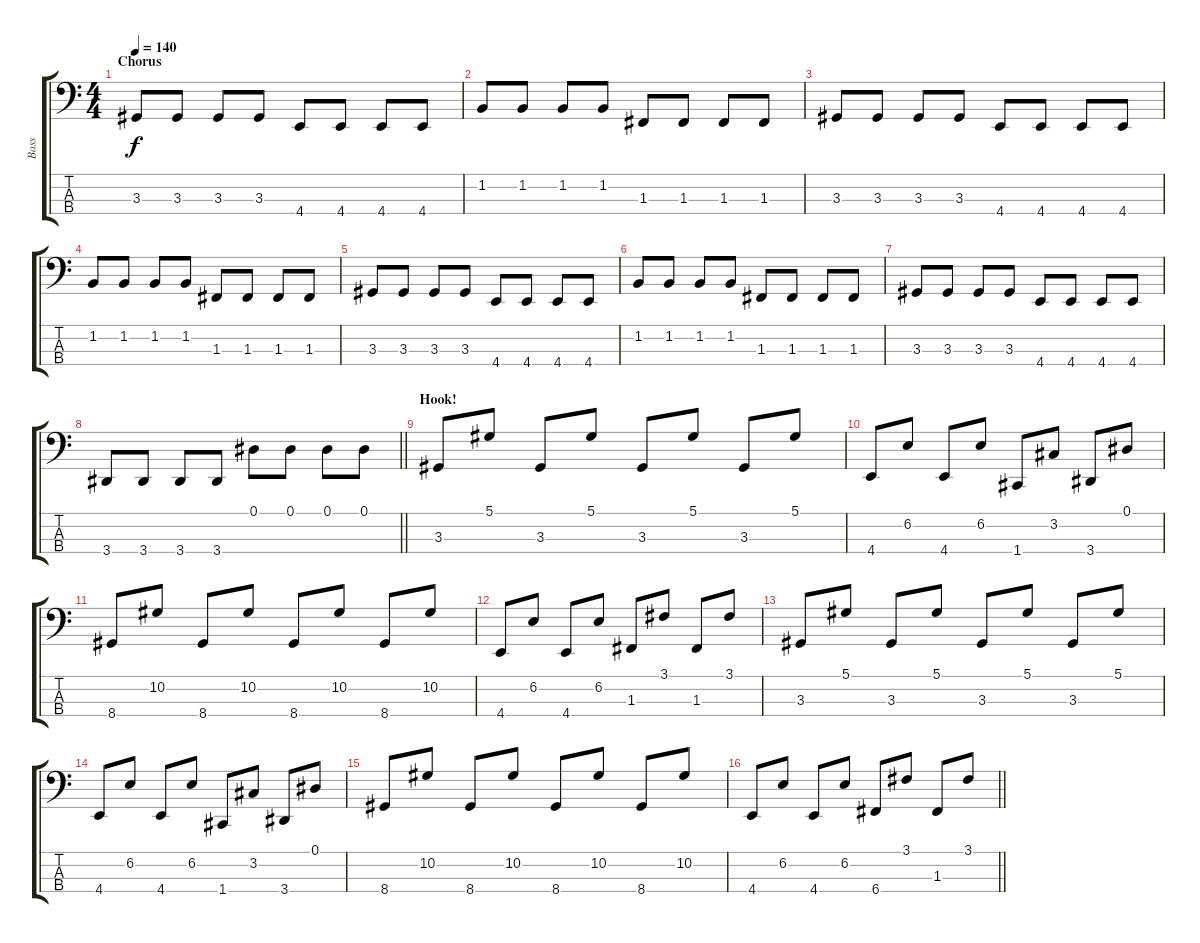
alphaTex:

\track ("Bass" "Bass") {instrument electricbasspick}
\staff {score tabs}
\tuning (Eb2 Bb1 F1 C1) {hide}
\ts (4 4)
\section ("" "Chorus")
\tempo 140
\clef f4
\ks c
3.3.8{dy f} 3.3.8 3.3.8 3.3.8 4.4.8 4.4.8 4.4.8 4.4.8 |
1.2.8 1.2.8 1.2.8 1.2.8 1.3.8 1.3.8 1.3.8 1.3.8 |
3.3.8 3.3.8 3.3.8 3.3.8 4.4.8 4.4.8 4.4.8 4.4.8 |
1.2.8 1.2.8 1.2.8 1.2.8 1.3.8 1.3.8 1.3.8 1.3.8 |
3.3.8 3.3.8 3.3.8 3.3.8 4.4.8 4.4.8 4.4.8 4.4.8 |
1.2.8 1.2.8 1.2.8 1.2.8 1.3.8 1.3.8 1.3.8 1.3.8 |
3.3.8 3.3.8 3.3.8 3.3.8 4.4.8 4.4.8 4.4.8 4.4.8 |
\barLineRight lightlight
3.4.8 3.4.8 3.4.8 3.4.8 0.1.8 0.1.8 0.1.8 0.1.8 |
\section ("" "Hook!")
3.3.8 5.1.8 3.3.8 5.1.8 3.3.8 5.1.8 3.3.8 5.1.8 |
4.4.8 6.2.8 4.4.8 6.2.8 1.4.8 3.2.8 3.4.8 0.1.8 |
8.4.8 10.2.8 8.4.8 10.2.8 8.4.8 10.2.8 8.4.8 10.2.8 |
4.4.8 6.2.8 4.4.8 6.2.8 1.3.8 3.1.8 1.3.8 3.1.8 |
3.3.8 5.1.8 3.3.8 5.1.8 3.3.8 5.1.8 3.3.8 5.1.8 |
4.4.8 6.2.8 4.4.8 6.2.8 1.4.8 3.2.8 3.4.8 0.1.8 |
8.4.8 10.2.8 8.4.8 10.2.8 8.4.8 10.2.8 8.4.8 10.2.8 |
\barLineRight lightlight
4.4.8 6.2.8 4.4.8 6.2.8 6.4.8 3.1.8 1.3.8 3.1.8
